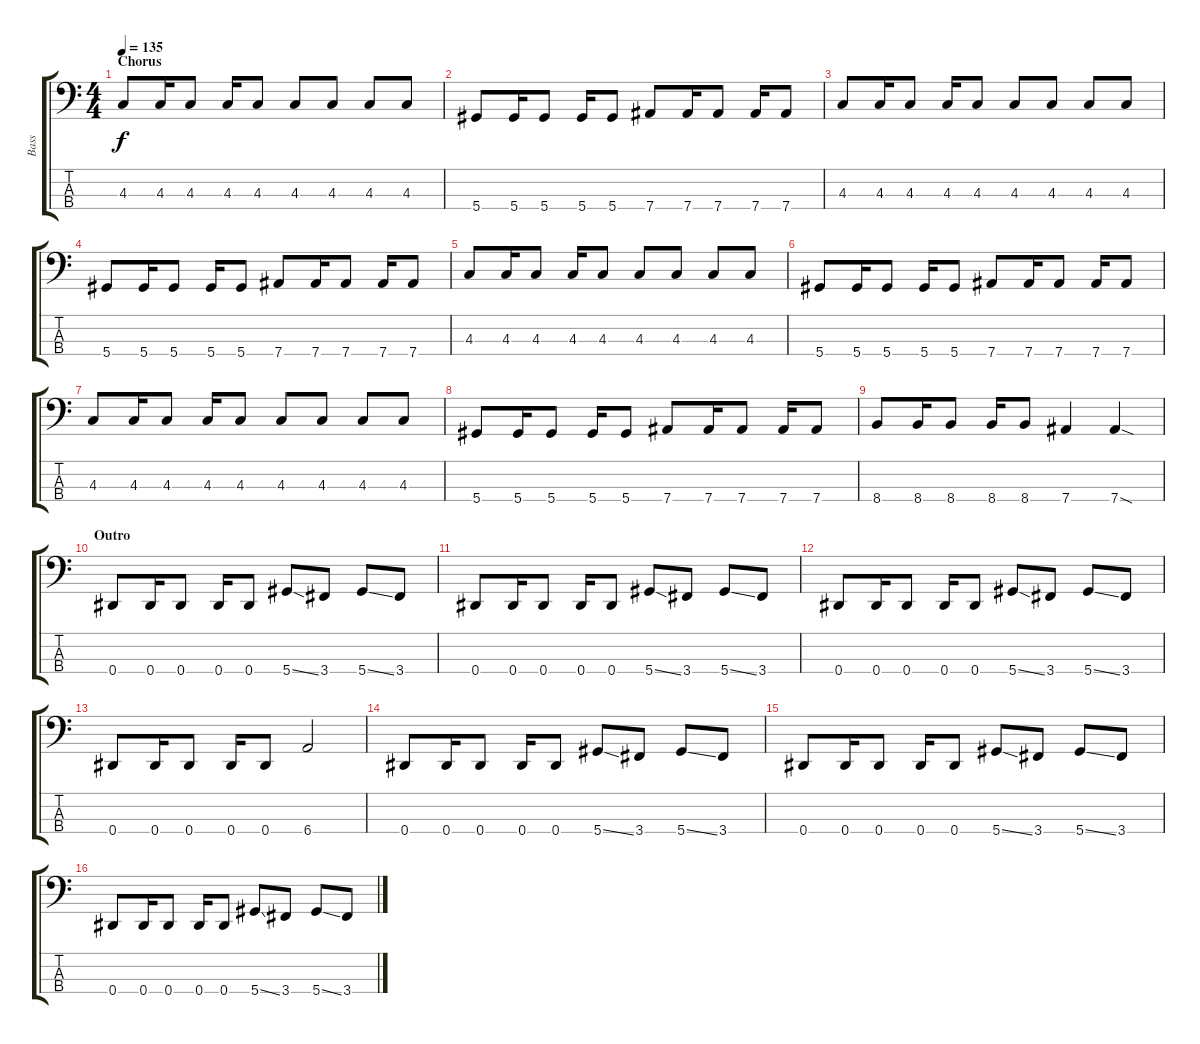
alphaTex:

\track ("Bass" "Bass") {instrument electricbasspick}
\staff {score tabs}
\tuning (Gb2 Db2 Ab1 Eb1) {hide}
\ts (4 4)
\section ("" "Chorus")
\tempo 135
\clef f4
\ks c
4.3.8{dy f} 4.3.16 4.3.8 4.3.16 4.3.8 4.3.8 4.3.8 4.3.8 4.3.8 |
5.4.8 5.4.16 5.4.8 5.4.16 5.4.8 7.4.8 7.4.16 7.4.8 7.4.16 7.4.8 |
4.3.8 4.3.16 4.3.8 4.3.16 4.3.8 4.3.8 4.3.8 4.3.8 4.3.8 |
5.4.8 5.4.16 5.4.8 5.4.16 5.4.8 7.4.8 7.4.16 7.4.8 7.4.16 7.4.8 |
4.3.8 4.3.16 4.3.8 4.3.16 4.3.8 4.3.8 4.3.8 4.3.8 4.3.8 |
5.4.8 5.4.16 5.4.8 5.4.16 5.4.8 7.4.8 7.4.16 7.4.8 7.4.16 7.4.8 |
4.3.8 4.3.16 4.3.8 4.3.16 4.3.8 4.3.8 4.3.8 4.3.8 4.3.8 |
5.4.8 5.4.16 5.4.8 5.4.16 5.4.8 7.4.8 7.4.16 7.4.8 7.4.16 7.4.8 |
8.4.8 8.4.16 8.4.8 8.4.16 8.4.8 7.4.4 7.4{sod}.4 |
\section ("" "Outro")
0.4.8 0.4.16 0.4.8 0.4.16 0.4.8 5.4{ss}.8 3.4.8 5.4{ss}.8 3.4.8 |
0.4.8 0.4.16 0.4.8 0.4.16 0.4.8 5.4{ss}.8 3.4.8 5.4{ss}.8 3.4.8 |
0.4.8 0.4.16 0.4.8 0.4.16 0.4.8 5.4{ss}.8 3.4.8 5.4{ss}.8 3.4.8 |
0.4.8 0.4.16 0.4.8 0.4.16 0.4.8 6.4.2 |
0.4.8 0.4.16 0.4.8 0.4.16 0.4.8 5.4{ss}.8 3.4.8 5.4{ss}.8 3.4.8 |
0.4.8 0.4.16 0.4.8 0.4.16 0.4.8 5.4{ss}.8 3.4.8 5.4{ss}.8 3.4.8 |
0.4.8 0.4.16 0.4.8 0.4.16 0.4.8 5.4{ss}.8 3.4.8 5.4{ss}.8 3.4.8
